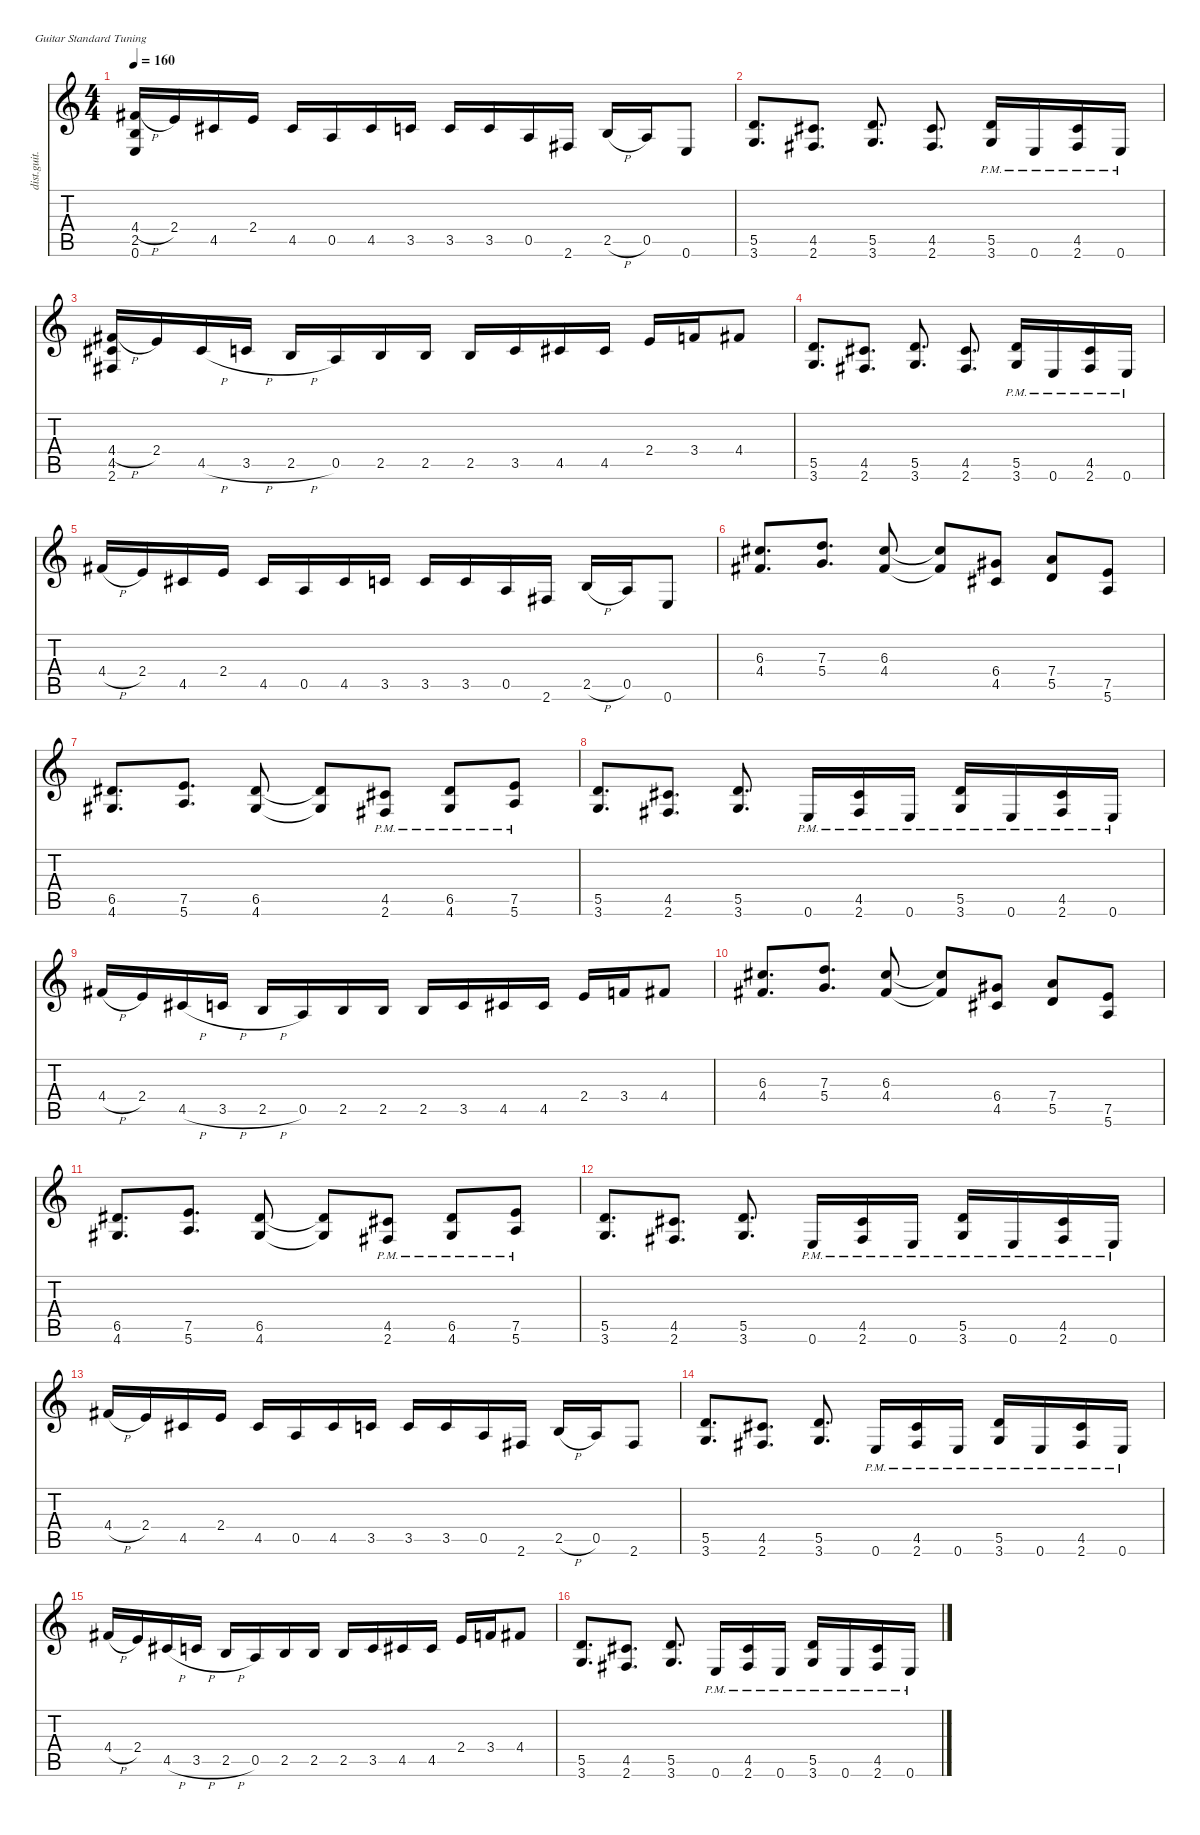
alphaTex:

\defaultSystemsLayout 4
\hideDynamics
\bracketExtendMode nobrackets
\track ("Mustaine" "dist.guit.") {instrument distortionguitar}
\staff {score tabs}
\tuning (E4 B3 G3 D3 A2 E2)
\ts (4 4)
\tempo 160
\clef g2
\ks c
(4.4{h acc #} 2.5 0.6).16{dy f beam Up} 2.4.16{beam Up} 4.5{acc #}.16{beam Up} 2.4.16{beam Up} 4.5{acc #}.16{beam Up} 0.5.16{beam Up} 4.5{acc #}.16{beam Up} 3.5.16{beam Up} 3.5.16{beam Up} 3.5.16{beam Up} 0.5.16{beam Up} 2.6{acc #}.16{beam Up} 2.5{h}.16{beam Up} 0.5.16{beam Up} 0.6.8{beam Up} |
(5.5 3.6).8{d beam Up} (4.5{acc #} 2.6{acc #}).8{d beam Up} (5.5 3.6).8{d beam Up} (4.5{acc #} 2.6{acc #}).8{d beam Up} (5.5{pm} 3.6).16{beam Up} 0.6{pm}.16{beam Up} (4.5{pm acc #} 2.6{acc #}).16{beam Up} 0.6{pm}.16{beam Up} |
(4.4{h acc #} 4.5{acc #} 2.6{acc #}).16{beam Up} 2.4.16{beam Up} 4.5{h acc #}.16{beam Up} 3.5{h}.16{beam Up} 2.5{h}.16{beam Up} 0.5.16{beam Up} 2.5.16{beam Up} 2.5.16{beam Up} 2.5.16{beam Up} 3.5.16{beam Up} 4.5{acc #}.16{beam Up} 4.5{acc #}.16{beam Up} 2.4.16{beam Up} 3.4.16{beam Up} 4.4{acc #}.8{beam Up} |
(5.5 3.6).8{d beam Up} (4.5{acc #} 2.6{acc #}).8{d beam Up} (5.5 3.6).8{d beam Up} (4.5{acc #} 2.6{acc #}).8{d beam Up} (5.5{pm} 3.6).16{beam Up} 0.6{pm}.16{beam Up} (4.5{pm acc #} 2.6{acc #}).16{beam Up} 0.6{pm}.16{beam Up} |
4.4{h acc #}.16{beam Up} 2.4.16{beam Up} 4.5{acc #}.16{beam Up} 2.4.16{beam Up} 4.5{acc #}.16{beam Up} 0.5.16{beam Up} 4.5{acc #}.16{beam Up} 3.5.16{beam Up} 3.5.16{beam Up} 3.5.16{beam Up} 0.5.16{beam Up} 2.6{acc #}.16{beam Up} 2.5{h}.16{beam Up} 0.5.16{beam Up} 0.6.8{beam Up} |
(6.3{acc #} 4.4{acc #}).8{d beam Up} (7.3 5.4).8{d beam Up} (6.3{acc #} 4.4{acc #}).8{beam Up} (6.3{t acc #} 4.4{t acc #}).8{beam Up} (6.4{acc #} 4.5{acc #}).8{beam Up} (7.4 5.5).8{beam Up} (7.5 5.6).8{beam Up} |
(6.5{acc #} 4.6{acc #}).8{d beam Up} (7.5 5.6).8{d beam Up} (6.5{acc #} 4.6{acc #}).8{beam Up} (6.5{t acc #} 4.6{t acc #}).8{beam Up} (4.5{pm acc #} 2.6{acc #}).8{beam Up} (6.5{pm acc #} 4.6{acc #}).8{beam Up} (7.5{pm} 5.6).8{beam Up} |
(5.5 3.6).8{d beam Up} (4.5{acc #} 2.6{acc #}).8{d beam Up} (5.5 3.6).8{d beam Up} 0.6{pm}.16{beam Up} (4.5{acc #} 2.6{pm acc #}).16{beam Up} 0.6{pm}.16{beam Up} (5.5 3.6{pm}).16{beam Up} 0.6{pm}.16{beam Up} (4.5{acc #} 2.6{pm acc #}).16{beam Up} 0.6{pm}.16{beam Up} |
4.4{h acc #}.16{beam Up} 2.4.16{beam Up} 4.5{h acc #}.16{beam Up} 3.5{h}.16{beam Up} 2.5{h}.16{beam Up} 0.5.16{beam Up} 2.5.16{beam Up} 2.5.16{beam Up} 2.5.16{beam Up} 3.5.16{beam Up} 4.5{acc #}.16{beam Up} 4.5{acc #}.16{beam Up} 2.4.16{beam Up} 3.4.16{beam Up} 4.4{acc #}.8{beam Up} |
(6.3{acc #} 4.4{acc #}).8{d beam Up} (7.3 5.4).8{d beam Up} (6.3{acc #} 4.4{acc #}).8{beam Up} (6.3{t acc #} 4.4{t acc #}).8{beam Up} (6.4{acc #} 4.5{acc #}).8{beam Up} (7.4 5.5).8{beam Up} (7.5 5.6).8{beam Up} |
(6.5{acc #} 4.6{acc #}).8{d beam Up} (7.5 5.6).8{d beam Up} (6.5{acc #} 4.6{acc #}).8{beam Up} (6.5{t acc #} 4.6{t acc #}).8{beam Up} (4.5{pm acc #} 2.6{acc #}).8{beam Up} (6.5{pm acc #} 4.6{acc #}).8{beam Up} (7.5{pm} 5.6).8{beam Up} |
(5.5 3.6).8{d beam Up} (4.5{acc #} 2.6{acc #}).8{d beam Up} (5.5 3.6).8{d beam Up} 0.6{pm}.16{beam Up} (4.5{acc #} 2.6{pm acc #}).16{beam Up} 0.6{pm}.16{beam Up} (5.5 3.6{pm}).16{beam Up} 0.6{pm}.16{beam Up} (4.5{acc #} 2.6{pm acc #}).16{beam Up} 0.6{pm}.16{beam Up} |
4.4{h acc #}.16{beam Up} 2.4.16{beam Up} 4.5{acc #}.16{beam Up} 2.4.16{beam Up} 4.5{acc #}.16{beam Up} 0.5.16{beam Up} 4.5{acc #}.16{beam Up} 3.5.16{beam Up} 3.5.16{beam Up} 3.5.16{beam Up} 0.5.16{beam Up} 2.6{acc #}.16{beam Up} 2.5{h}.16{beam Up} 0.5.16{beam Up} 2.6{acc #}.8{beam Up} |
(5.5 3.6).8{d beam Up} (4.5{acc #} 2.6{acc #}).8{d beam Up} (5.5 3.6).8{d beam Up} 0.6{pm}.16{beam Up} (4.5{acc #} 2.6{pm acc #}).16{beam Up} 0.6{pm}.16{beam Up} (5.5 3.6{pm}).16{beam Up} 0.6{pm}.16{beam Up} (4.5{acc #} 2.6{pm acc #}).16{beam Up} 0.6{pm}.16{beam Up} |
4.4{h acc #}.16{beam Up} 2.4.16{beam Up} 4.5{h acc #}.16{beam Up} 3.5{h}.16{beam Up} 2.5{h}.16{beam Up} 0.5.16{beam Up} 2.5.16{beam Up} 2.5.16{beam Up} 2.5.16{beam Up} 3.5.16{beam Up} 4.5{acc #}.16{beam Up} 4.5{acc #}.16{beam Up} 2.4.16{beam Up} 3.4.16{beam Up} 4.4{acc #}.8{beam Up} |
(5.5 3.6).8{d beam Up} (4.5{acc #} 2.6{acc #}).8{d beam Up} (5.5 3.6).8{d beam Up} 0.6{pm}.16{beam Up} (4.5{acc #} 2.6{pm acc #}).16{beam Up} 0.6{pm}.16{beam Up} (5.5 3.6{pm}).16{beam Up} 0.6{pm}.16{beam Up} (4.5{acc #} 2.6{pm acc #}).16{beam Up} 0.6{pm}.16{beam Up}
